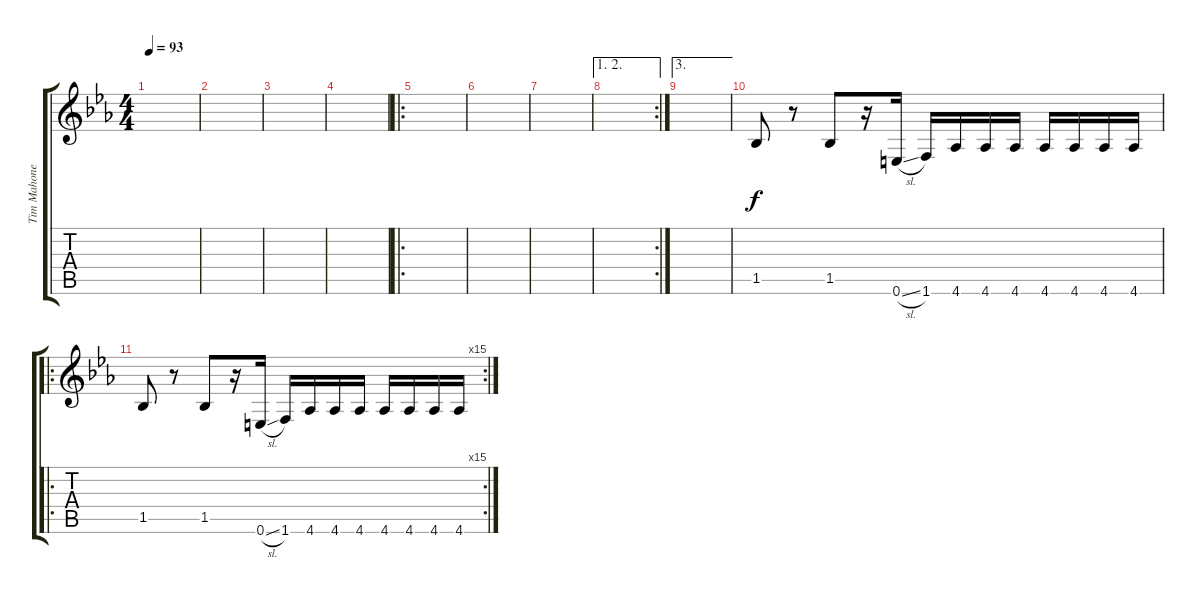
\track ("Tim Mahoney (Distortion)" "Tim Mahone") {instrument distortionguitar}
\staff {score tabs}
\tuning (E4 B3 G3 D3 A2 E2) {hide}
\ts (4 4)
\tempo 93
\clef g2
\ks eb
|
|
|
|
\ro
|
|
|
\ae (1 2)
\rc 2
|
\ae 3
|
1.5.8 r.8 1.5.8 r.16 0.6{sl}.16 1.6.16 4.6.16 4.6.16 4.6.16 4.6.16 4.6.16 4.6.16 4.6.16 |
\ro
\rc 15
1.5.8 r.8 1.5.8 r.16 0.6{sl}.16 1.6.16 4.6.16 4.6.16 4.6.16 4.6.16 4.6.16 4.6.16 4.6.16
